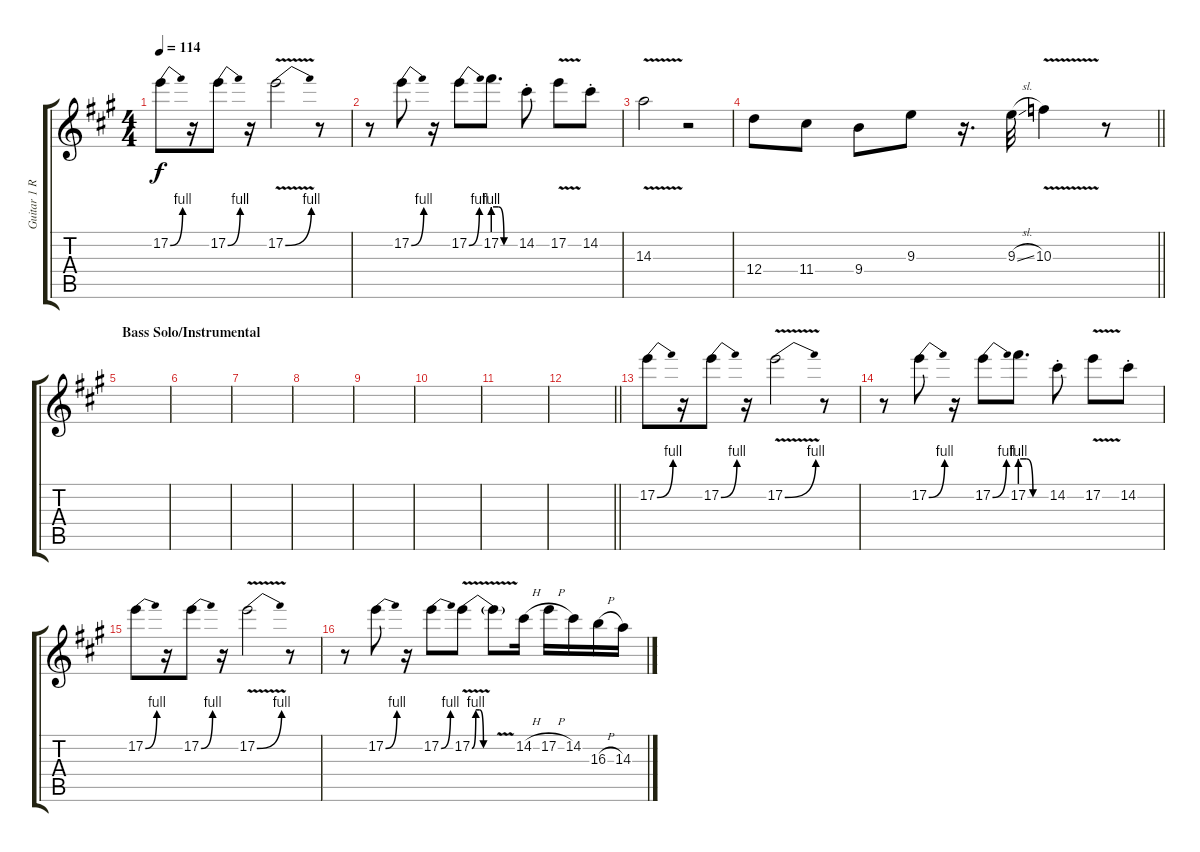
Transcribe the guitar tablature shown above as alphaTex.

\track ("Guitar 1 Right" "Guitar 1 R") {instrument overdrivenguitar}
\staff {score tabs}
\tuning (E4 B3 G3 D3 A2 E2) {hide}
\ts (4 4)
\tempo 114
\clef g2
\ks a
17.2{be (bend 0 0 60 4)}.8{dy f} r.16 17.2{be (bend 0 0 60 4)}.8 r.16 17.2{be (bend 0 0 60 4) v}.2 r.8 |
r.8 17.2{be (bend 0 0 60 4)}.8 r.16 17.2{be (bend 0 0 60 4)}.8 17.2{be (custom 0 4 15 4 30 0 60 0)}.8{d} 14.2{st}.8 17.2{v}.8 14.2{st}.8 |
14.3{v}.2 r.2 |
\barLineRight lightlight
12.4.8 11.4.8 9.4.8 9.3.8 r.16{d} 9.3{sl}.32 10.3{v}.4 r.8 |
\section ("" "Bass Solo/Instrumental")
|
|
|
|
|
|
|
\barLineRight lightlight
|
17.2{be (bend 0 0 60 4)}.8 r.16 17.2{be (bend 0 0 60 4)}.8 r.16 17.2{be (bend 0 0 60 4) v}.2 r.8 |
r.8 17.2{be (bend 0 0 60 4)}.8 r.16 17.2{be (bend 0 0 60 4)}.8 17.2{be (custom 0 4 15 4 30 0 60 0)}.8{d} 14.2{st}.8 17.2{v}.8 14.2{st}.8 |
17.2{be (bend 0 0 60 4)}.8 r.16 17.2{be (bend 0 0 60 4)}.8 r.16 17.2{be (bend 0 0 60 4) v}.2 r.8 |
r.8 17.2{be (bend 0 0 60 4)}.8 r.16 17.2{be (bend 0 0 60 4)}.8 17.2{be (custom 0 0 10 4 20 4 30 0 60 0) v}.8 17.2{v t}.8 14.2{h}.16 17.2{h}.16 14.2.16 16.3{h}.16 14.3.16
